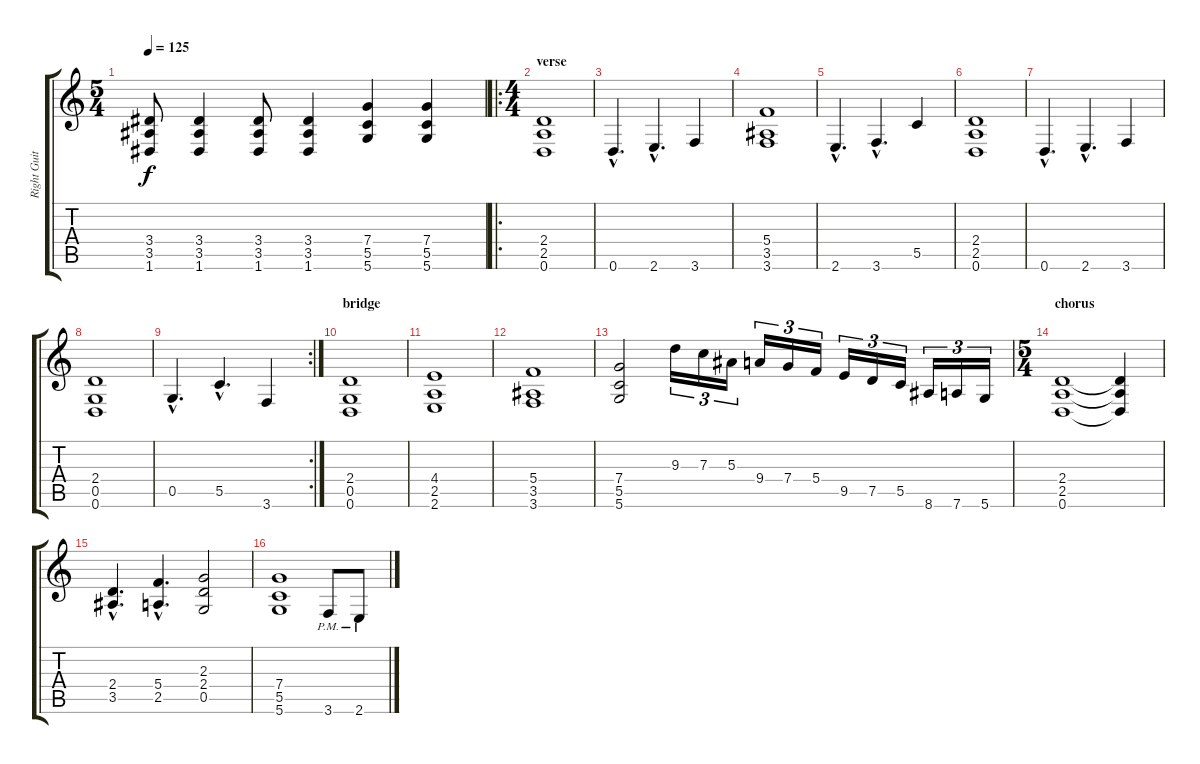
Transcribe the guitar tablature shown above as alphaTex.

\track ("Right Guitar" "Right Guit") {instrument distortionguitar}
\staff {score tabs}
\tuning (D4 A3 F3 C3 G2 D2) {hide}
\ts (5 4)
\tempo 125
\clef g2
\ks c
(3.4 3.5 1.6).8{dy f} (3.4 3.5 1.6).4 (3.4 3.5 1.6).8 (3.4 3.5 1.6).4 (7.4 5.5 5.6).4 (7.4 5.5 5.6).4 |
\ro
\ts (4 4)
\section ("" "verse")
(2.4 2.5 0.6).1 |
0.6{hac}.4{d} 2.6{hac}.4{d} 3.6.4 |
(5.4 3.5 3.6).1 |
2.6{hac}.4{d} 3.6{hac}.4{d} 5.5.4 |
(2.4 2.5 0.6).1 |
0.6{hac}.4{d} 2.6{hac}.4{d} 3.6.4 |
(2.4 0.5 0.6).1 |
\rc 2
0.5{hac}.4{d} 5.5{hac}.4{d} 3.6.4 |
\section ("" "bridge")
(2.4 0.5 0.6).1 |
(4.4 2.5 2.6).1 |
(5.4 3.5 3.6).1 |
(7.4 5.5 5.6).2 9.3.16{tu (3 2)} 7.3.16{tu (3 2)} 5.3.16{tu (3 2)} 9.4.16{tu (3 2)} 7.4.16{tu (3 2)} 5.4.16{tu (3 2)} 9.5.16{tu (3 2)} 7.5.16{tu (3 2)} 5.5.16{tu (3 2)} 8.6.16{tu (3 2)} 7.6.16{tu (3 2)} 5.6.16{tu (3 2)} |
\ts (5 4)
\section ("" "chorus")
(2.4 2.5 0.6).1 (2.4{t} 2.5{t} 0.6{t}).4 |
(2.4{hac} 3.5{hac}).4{d} (5.4{hac} 2.5{hac}).4{d} (2.3 2.4 0.5).2 |
(7.4 5.5 5.6).1 3.6{pm}.8 2.6{pm}.8
